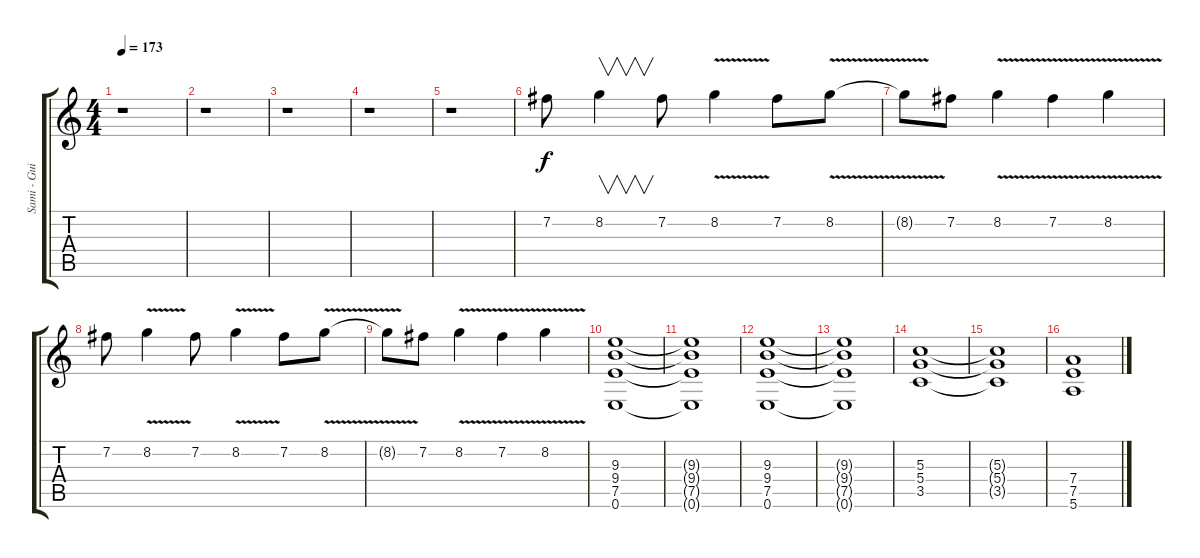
\track ("Sami - Guitar 2" "Sami - Gui") {instrument distortionguitar}
\staff {score tabs}
\tuning (E4 B3 G3 D3 A2 E2) {hide}
\ts (4 4)
\tempo 173
\clef g2
\ks c
r.1{dy f instrument distortionguitar} |
r.1 |
r.1 |
r.1 |
r.1 |
7.2.8 8.2.4{v} 7.2.8 8.2{v}.4 7.2.8 8.2{v}.8 |
8.2{t}.8 7.2.8 8.2{v}.4 7.2{v}.4 8.2{v}.4 |
7.2.8 8.2{v}.4 7.2.8 8.2{v}.4 7.2.8 8.2{v}.8 |
8.2{t}.8 7.2.8 8.2{v}.4 7.2{v}.4 8.2{v}.4 |
(9.3 9.4 7.5 0.6).1 |
(9.3{t} 9.4{t} 7.5{t} 0.6{t}).1 |
(9.3 9.4 7.5 0.6).1 |
(9.3{t} 9.4{t} 7.5{t} 0.6{t}).1 |
(5.3 5.4 3.5).1 |
(5.3{t} 5.4{t} 3.5{t}).1 |
(7.4 7.5 5.6).1
